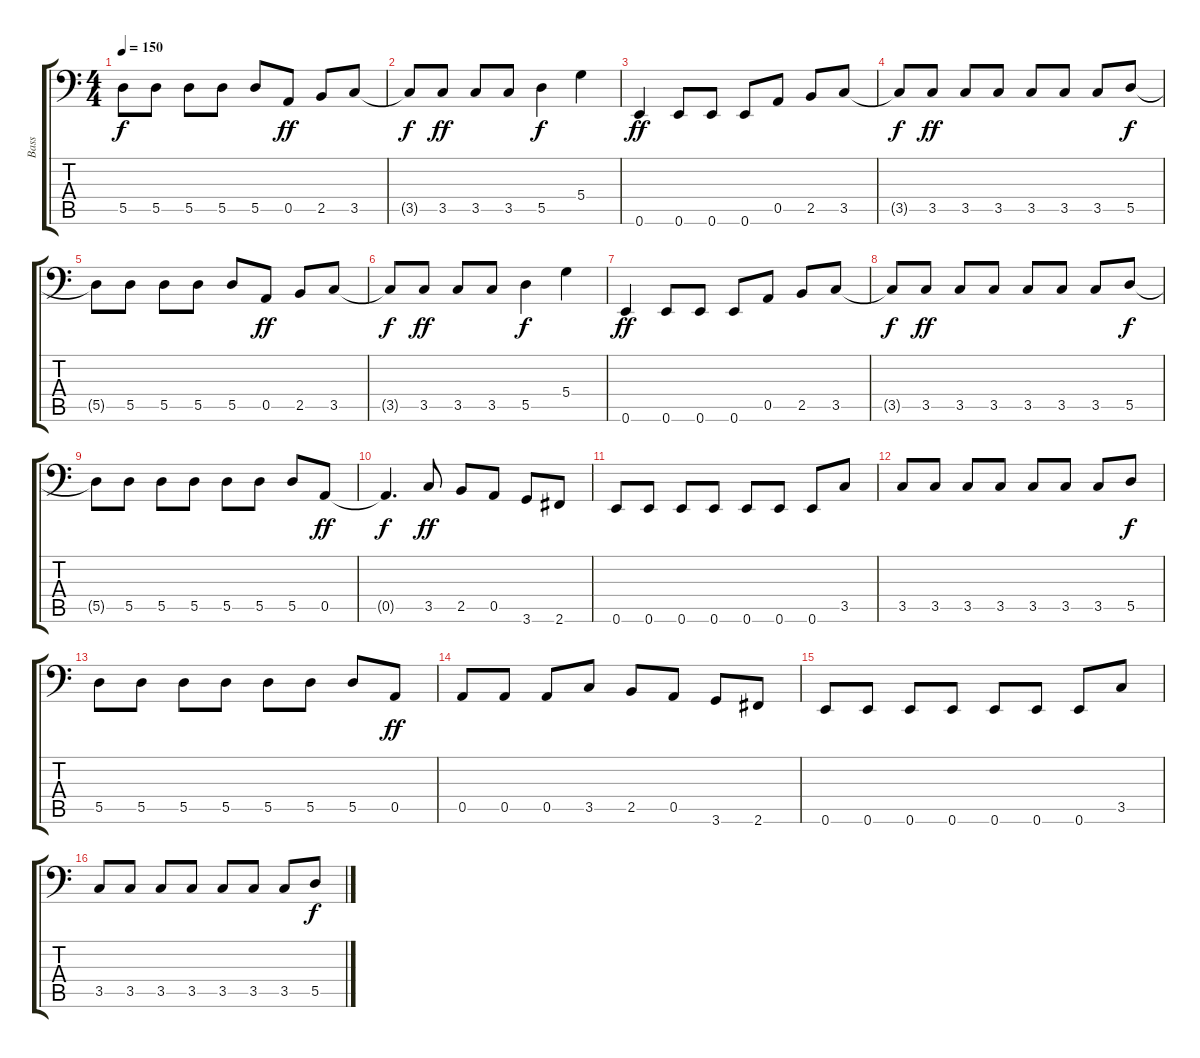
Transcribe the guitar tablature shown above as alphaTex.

\track ("Bass" "Bass") {instrument electricbasspick}
\staff {score tabs}
\tuning (E3 B2 G2 D2 A1 E1) {hide}
\ts (4 4)
\tempo 150
\clef f4
\ks c
5.5{t}.8{dy f} 5.5.8 5.5.8 5.5.8 5.5.8 0.5.8{dy ff} 2.5.8 3.5.8 |
3.5{t}.8{dy f} 3.5.8{dy ff} 3.5.8 3.5.8 5.5.4{dy f} 5.4.4 |
0.6.4{dy ff} 0.6.8 0.6.8 0.6.8 0.5.8 2.5.8 3.5.8 |
3.5{t}.8{dy f} 3.5.8{dy ff} 3.5.8 3.5.8 3.5.8 3.5.8 3.5.8 5.5.8{dy f} |
5.5{t}.8 5.5.8 5.5.8 5.5.8 5.5.8 0.5.8{dy ff} 2.5.8 3.5.8 |
3.5{t}.8{dy f} 3.5.8{dy ff} 3.5.8 3.5.8 5.5.4{dy f} 5.4.4 |
0.6.4{dy ff} 0.6.8 0.6.8 0.6.8 0.5.8 2.5.8 3.5.8 |
3.5{t}.8{dy f} 3.5.8{dy ff} 3.5.8 3.5.8 3.5.8 3.5.8 3.5.8 5.5.8{dy f} |
5.5{t}.8 5.5.8 5.5.8 5.5.8 5.5.8 5.5.8 5.5.8 0.5.8{dy ff} |
0.5{t}.4{d dy f} 3.5.8{dy ff} 2.5.8 0.5.8 3.6.8 2.6.8 |
0.6.8 0.6.8 0.6.8 0.6.8 0.6.8 0.6.8 0.6.8 3.5.8 |
3.5.8 3.5.8 3.5.8 3.5.8 3.5.8 3.5.8 3.5.8 5.5.8{dy f} |
5.5.8 5.5.8 5.5.8 5.5.8 5.5.8 5.5.8 5.5.8 0.5.8{dy ff} |
0.5.8 0.5.8 0.5.8 3.5.8 2.5.8 0.5.8 3.6.8 2.6.8 |
0.6.8 0.6.8 0.6.8 0.6.8 0.6.8 0.6.8 0.6.8 3.5.8 |
3.5.8 3.5.8 3.5.8 3.5.8 3.5.8 3.5.8 3.5.8 5.5.8{dy f}
